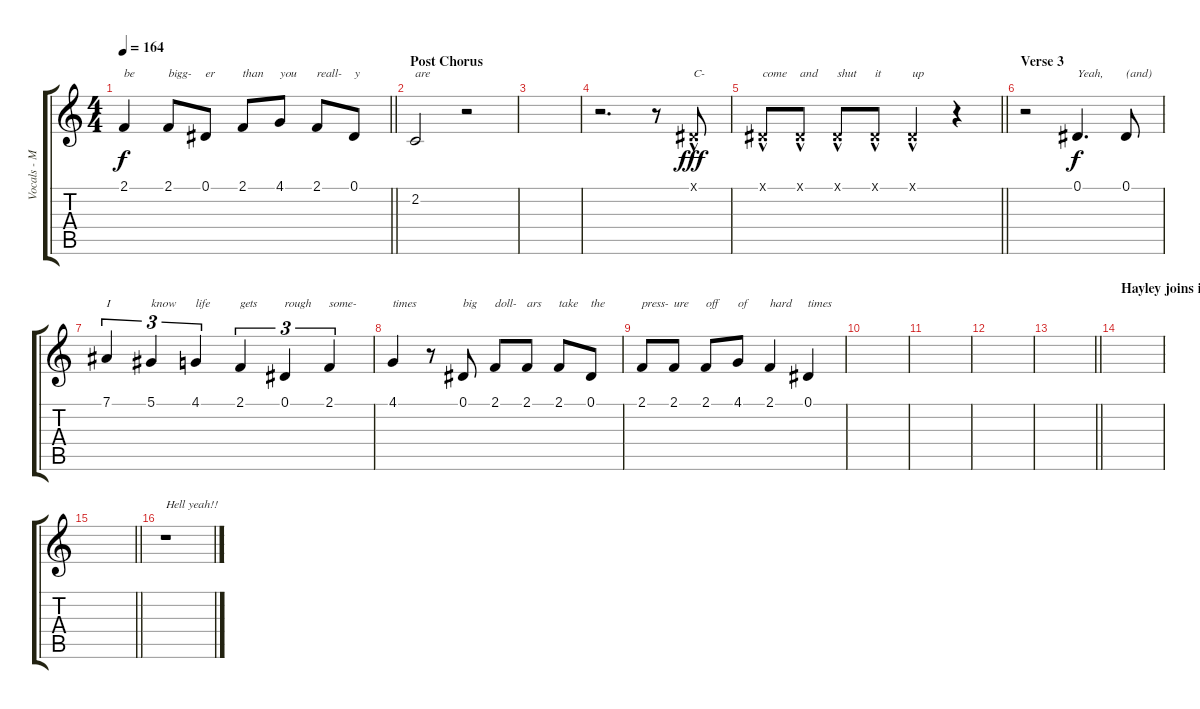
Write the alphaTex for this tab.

\track ("Vocals - Matt Wilson" "Vocals - M") {instrument sopranosax}
\staff {score tabs}
\tuning (Eb4 Bb3 Gb3 Db3 Ab2 Eb2) {hide}
\ts (4 4)
\tempo 164
\clef g2
\barLineRight lightlight
\ks c
2.1.4{txt "be" dy f} 2.1.8{txt "bigg-"} 0.1.8{txt "er"} 2.1.8{txt "than"} 4.1.8{txt "you"} 2.1.8{txt "reall-"} 0.1.8{txt "y"} |
\section ("" "Post Chorus")
2.2.2{txt "are"} r.2 |
|
r.2{d} r.8 0.1{hac x}.8{txt "C-" dy fff} |
\barLineRight lightlight
0.1{hac x}.8{txt "come"} 0.1{hac x}.8{txt "and"} 0.1{hac x}.8{txt "shut"} 0.1{hac x}.8{txt "it"} 0.1{hac x}.4{txt "up"} r.4 |
\section ("" "Verse 3")
r.2 0.1.4{d txt "Yeah," dy f} 0.1.8{txt "(and)"} |
7.1.4{tu (3 2) txt "I"} 5.1.4{tu (3 2) txt "know"} 4.1.4{tu (3 2) txt "life"} 2.1.4{tu (3 2) txt "gets"} 0.1.4{tu (3 2) txt "rough"} 2.1.4{tu (3 2) txt "some-"} |
4.1.4{txt "times"} r.8 0.1.8{txt "big"} 2.1.8{txt "doll-"} 2.1.8{txt "ars"} 2.1.8{txt "take"} 0.1.8{txt "the"} |
2.1.8{txt "press-"} 2.1.8{txt "ure"} 2.1.8{txt "off"} 4.1.8{txt "of"} 2.1.4{txt "hard"} 0.1.4{txt "times"} |
|
|
|
\barLineRight lightlight
|
\section ("" "Hayley joins in")
|
\barLineRight lightlight
|
r.1{txt "Hell yeah!!"}
